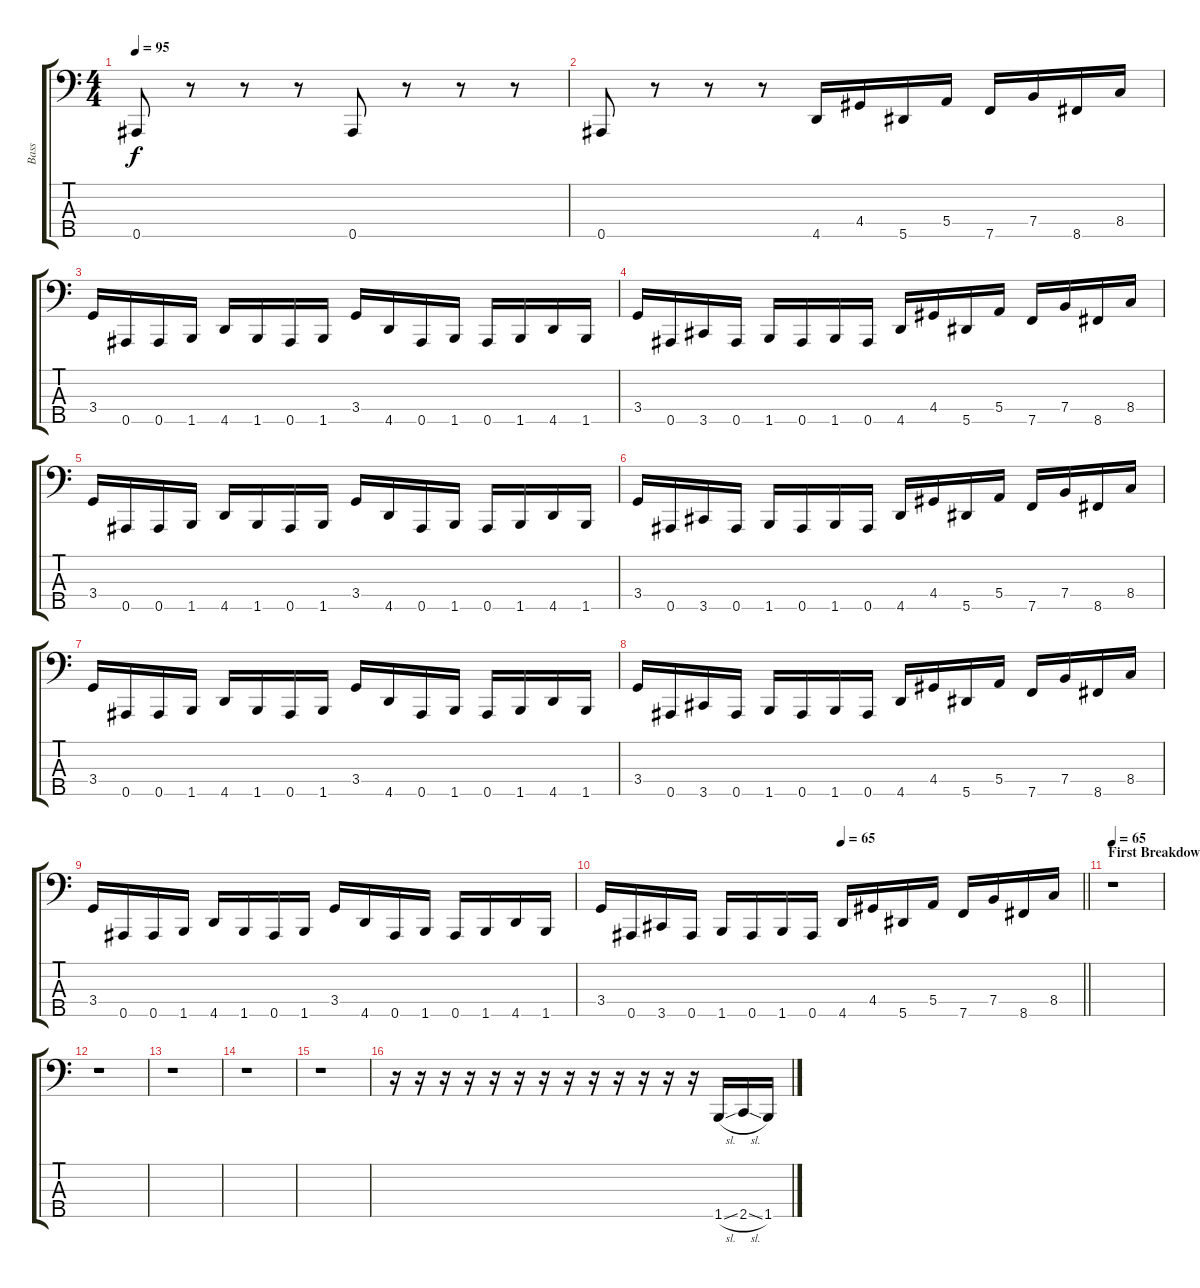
\track ("Bass" "Bass") {instrument electricbasspick}
\staff {score tabs}
\tuning (G2 D2 A1 E1 Bb0) {hide}
\ts (4 4)
\tempo 95
\clef f4
\ks c
0.5.8{dy f} r.8 r.8 r.8 0.5.8 r.8 r.8 r.8 |
0.5.8 r.8 r.8 r.8 4.5.16 4.4.16 5.5.16 5.4.16 7.5.16 7.4.16 8.5.16 8.4.16 |
3.4.16 0.5.16 0.5.16 1.5.16 4.5.16 1.5.16 0.5.16 1.5.16 3.4.16 4.5.16 0.5.16 1.5.16 0.5.16 1.5.16 4.5.16 1.5.16 |
3.4.16 0.5.16 3.5.16 0.5.16 1.5.16 0.5.16 1.5.16 0.5.16 4.5.16 4.4.16 5.5.16 5.4.16 7.5.16 7.4.16 8.5.16 8.4.16 |
3.4.16 0.5.16 0.5.16 1.5.16 4.5.16 1.5.16 0.5.16 1.5.16 3.4.16 4.5.16 0.5.16 1.5.16 0.5.16 1.5.16 4.5.16 1.5.16 |
3.4.16 0.5.16 3.5.16 0.5.16 1.5.16 0.5.16 1.5.16 0.5.16 4.5.16 4.4.16 5.5.16 5.4.16 7.5.16 7.4.16 8.5.16 8.4.16 |
3.4.16 0.5.16 0.5.16 1.5.16 4.5.16 1.5.16 0.5.16 1.5.16 3.4.16 4.5.16 0.5.16 1.5.16 0.5.16 1.5.16 4.5.16 1.5.16 |
3.4.16 0.5.16 3.5.16 0.5.16 1.5.16 0.5.16 1.5.16 0.5.16 4.5.16 4.4.16 5.5.16 5.4.16 7.5.16 7.4.16 8.5.16 8.4.16 |
3.4.16 0.5.16 0.5.16 1.5.16 4.5.16 1.5.16 0.5.16 1.5.16 3.4.16 4.5.16 0.5.16 1.5.16 0.5.16 1.5.16 4.5.16 1.5.16 |
\tempo (65 0.5)
\barLineRight lightlight
3.4.16 0.5.16 3.5.16 0.5.16 1.5.16 0.5.16 1.5.16 0.5.16 4.5.16 4.4.16 5.5.16 5.4.16 7.5.16 7.4.16 8.5.16 8.4.16 |
\section ("" "First Breakdown")
\tempo 65
r.1 |
r.1 |
r.1 |
r.1 |
r.1 |
r.16 r.16 r.16 r.16 r.16 r.16 r.16 r.16 r.16 r.16 r.16 r.16 r.16 1.5{sl}.16 2.5{sl}.16 1.5.16
